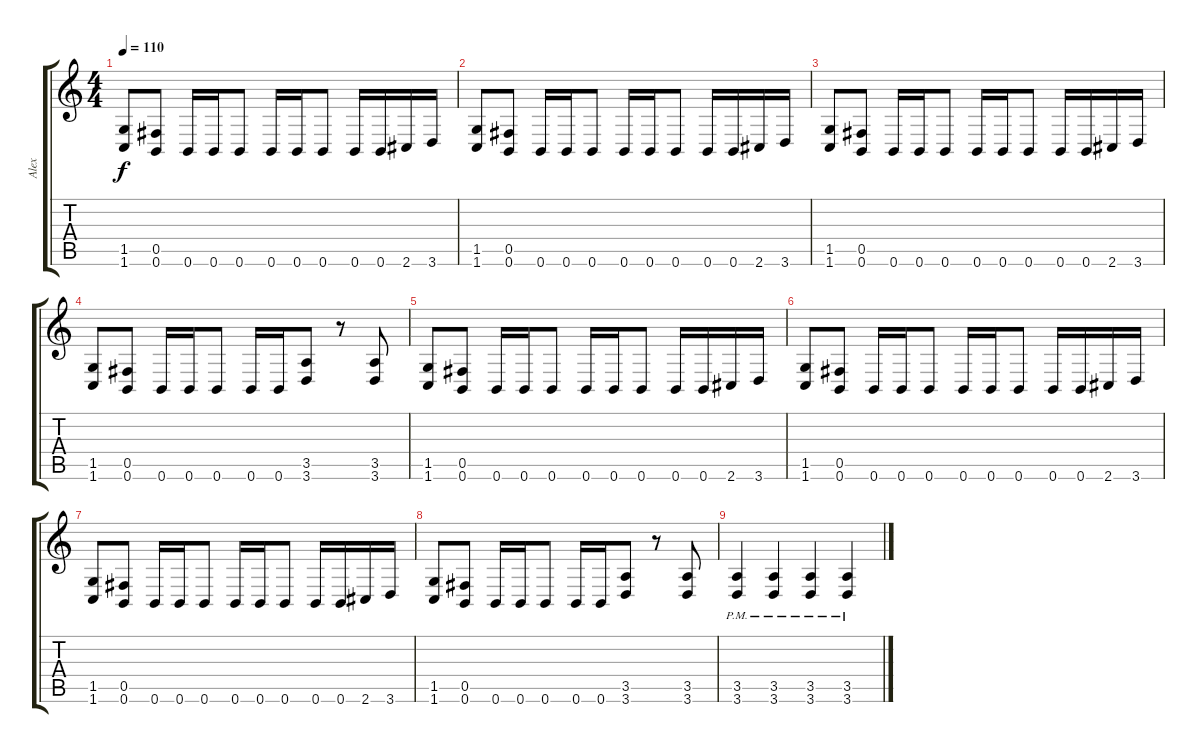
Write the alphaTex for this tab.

\track ("Alex" "Alex") {instrument distortionguitar}
\staff {score tabs}
\tuning (Db4 Ab3 E3 B2 Gb2 B1) {hide}
\ts (4 4)
\tempo 110
\clef g2
\ks c
(1.5 1.6).8{dy f} (0.5 0.6).8 0.6.16 0.6.16 0.6.8 0.6.16 0.6.16 0.6.8 0.6.16 0.6.16 2.6.16 3.6.16 |
(1.5 1.6).8 (0.5 0.6).8 0.6.16 0.6.16 0.6.8 0.6.16 0.6.16 0.6.8 0.6.16 0.6.16 2.6.16 3.6.16 |
(1.5 1.6).8 (0.5 0.6).8 0.6.16 0.6.16 0.6.8 0.6.16 0.6.16 0.6.8 0.6.16 0.6.16 2.6.16 3.6.16 |
(1.5 1.6).8 (0.5 0.6).8 0.6.16 0.6.16 0.6.8 0.6.16 0.6.16 (3.5 3.6).8 r.8 (3.5 3.6).8 |
(1.5 1.6).8 (0.5 0.6).8 0.6.16 0.6.16 0.6.8 0.6.16 0.6.16 0.6.8 0.6.16 0.6.16 2.6.16 3.6.16 |
(1.5 1.6).8 (0.5 0.6).8 0.6.16 0.6.16 0.6.8 0.6.16 0.6.16 0.6.8 0.6.16 0.6.16 2.6.16 3.6.16 |
(1.5 1.6).8 (0.5 0.6).8 0.6.16 0.6.16 0.6.8 0.6.16 0.6.16 0.6.8 0.6.16 0.6.16 2.6.16 3.6.16 |
(1.5 1.6).8 (0.5 0.6).8 0.6.16 0.6.16 0.6.8 0.6.16 0.6.16 (3.5 3.6).8 r.8 (3.5 3.6).8 |
(3.5{pm} 3.6).4 (3.5{pm} 3.6).4 (3.5{pm} 3.6).4 (3.5{pm} 3.6).4
